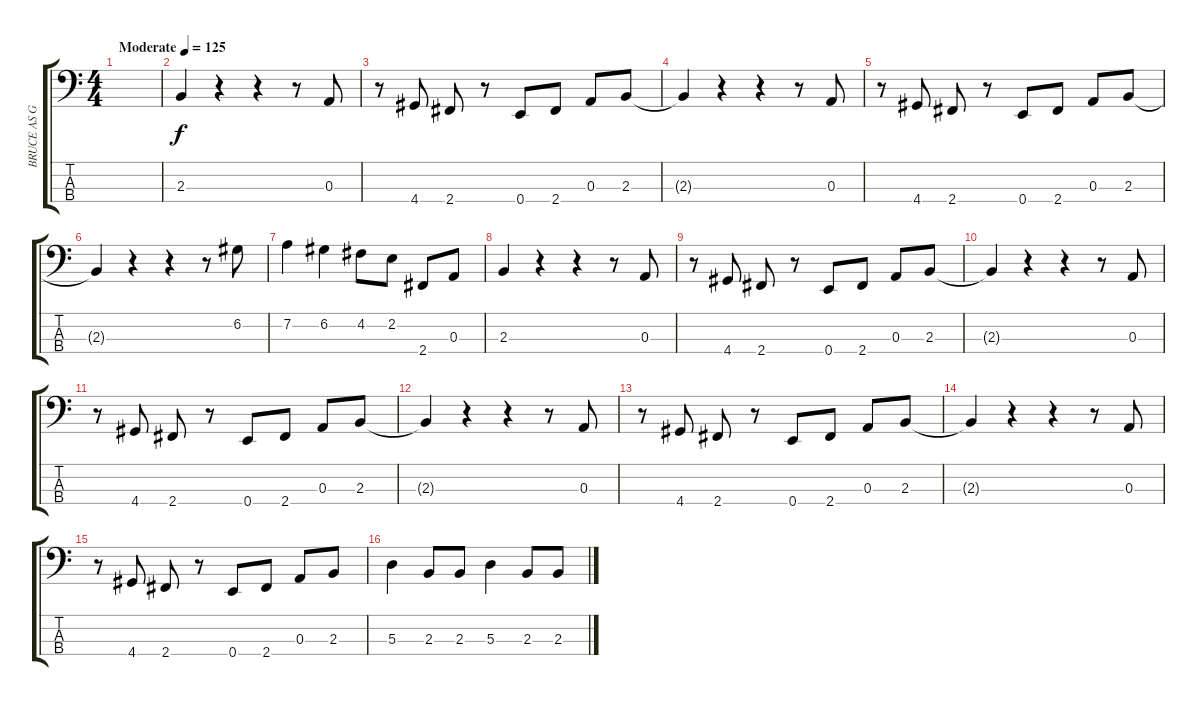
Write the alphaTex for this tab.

\track ("BRUCE AS GENE" "BRUCE AS G") {instrument electricbassfinger}
\staff {score tabs}
\tuning (G2 D2 A1 E1) {hide}
\ts (4 4)
\tempo (125 "Moderate")
\clef f4
\ks c
|
2.3.4 r.4 r.4 r.8 0.3.8 |
r.8 4.4.8 2.4.8 r.8 0.4.8 2.4.8 0.3.8 2.3.8 |
2.3{t}.4 r.4 r.4 r.8 0.3.8 |
r.8 4.4.8 2.4.8 r.8 0.4.8 2.4.8 0.3.8 2.3.8 |
2.3{t}.4 r.4 r.4 r.8 6.2.8 |
7.2.4 6.2.4 4.2.8 2.2.8 2.4.8 0.3.8 |
2.3.4 r.4 r.4 r.8 0.3.8 |
r.8 4.4.8 2.4.8 r.8 0.4.8 2.4.8 0.3.8 2.3.8 |
2.3{t}.4 r.4 r.4 r.8 0.3.8 |
r.8 4.4.8 2.4.8 r.8 0.4.8 2.4.8 0.3.8 2.3.8 |
2.3{t}.4 r.4 r.4 r.8 0.3.8 |
r.8 4.4.8 2.4.8 r.8 0.4.8 2.4.8 0.3.8 2.3.8 |
2.3{t}.4 r.4 r.4 r.8 0.3.8 |
r.8 4.4.8 2.4.8 r.8 0.4.8 2.4.8 0.3.8 2.3.8 |
5.3.4 2.3.8 2.3.8 5.3.4 2.3.8 2.3.8
